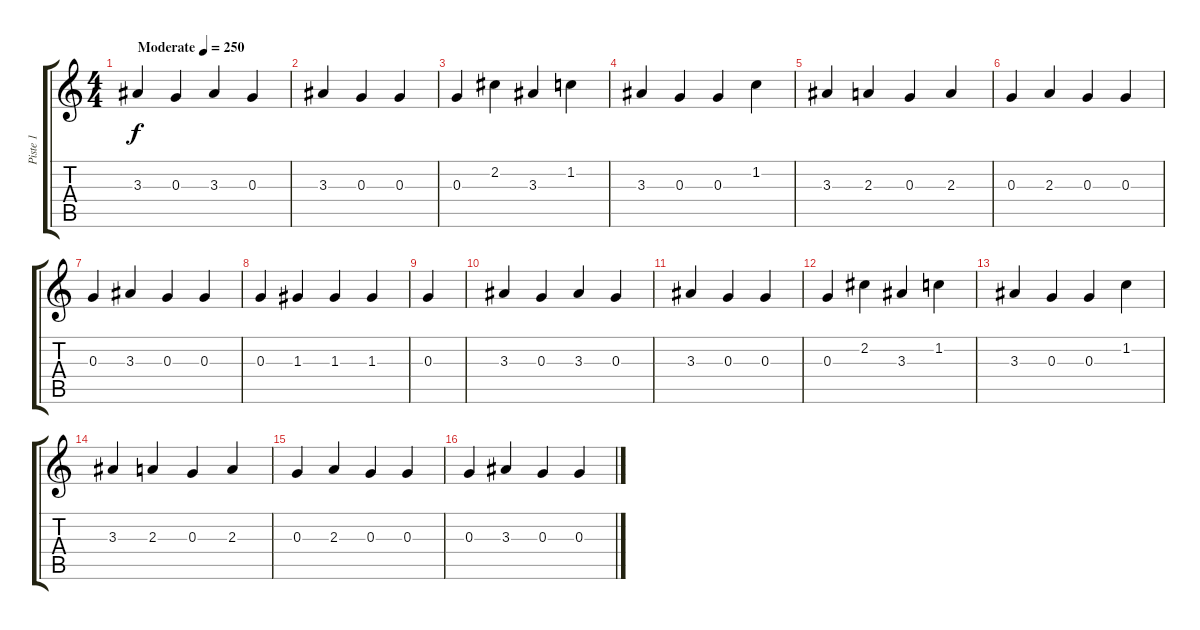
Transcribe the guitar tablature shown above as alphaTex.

\track ("Piste 1" "Piste 1") {instrument acousticguitarsteel}
\staff {score tabs}
\tuning (E4 B3 G3 D3 A2 E2) {hide}
\ts (4 4)
\tempo (250 "Moderate")
\clef g2
\ks c
3.3.4{dy f instrument acousticguitarsteel} 0.3.4 3.3.4 0.3.4 |
3.3.4 0.3.4 0.3.4 |
0.3.4 2.2.4 3.3.4 1.2.4 |
3.3.4 0.3.4 0.3.4 1.2.4 |
3.3.4 2.3.4 0.3.4 2.3.4 |
0.3.4 2.3.4 0.3.4 0.3.4 |
0.3.4 3.3.4 0.3.4 0.3.4 |
0.3.4 1.3.4 1.3.4 1.3.4 |
0.3.4 |
3.3.4 0.3.4 3.3.4 0.3.4 |
3.3.4 0.3.4 0.3.4 |
0.3.4 2.2.4 3.3.4 1.2.4 |
3.3.4 0.3.4 0.3.4 1.2.4 |
3.3.4 2.3.4 0.3.4 2.3.4 |
0.3.4 2.3.4 0.3.4 0.3.4 |
0.3.4 3.3.4 0.3.4 0.3.4
